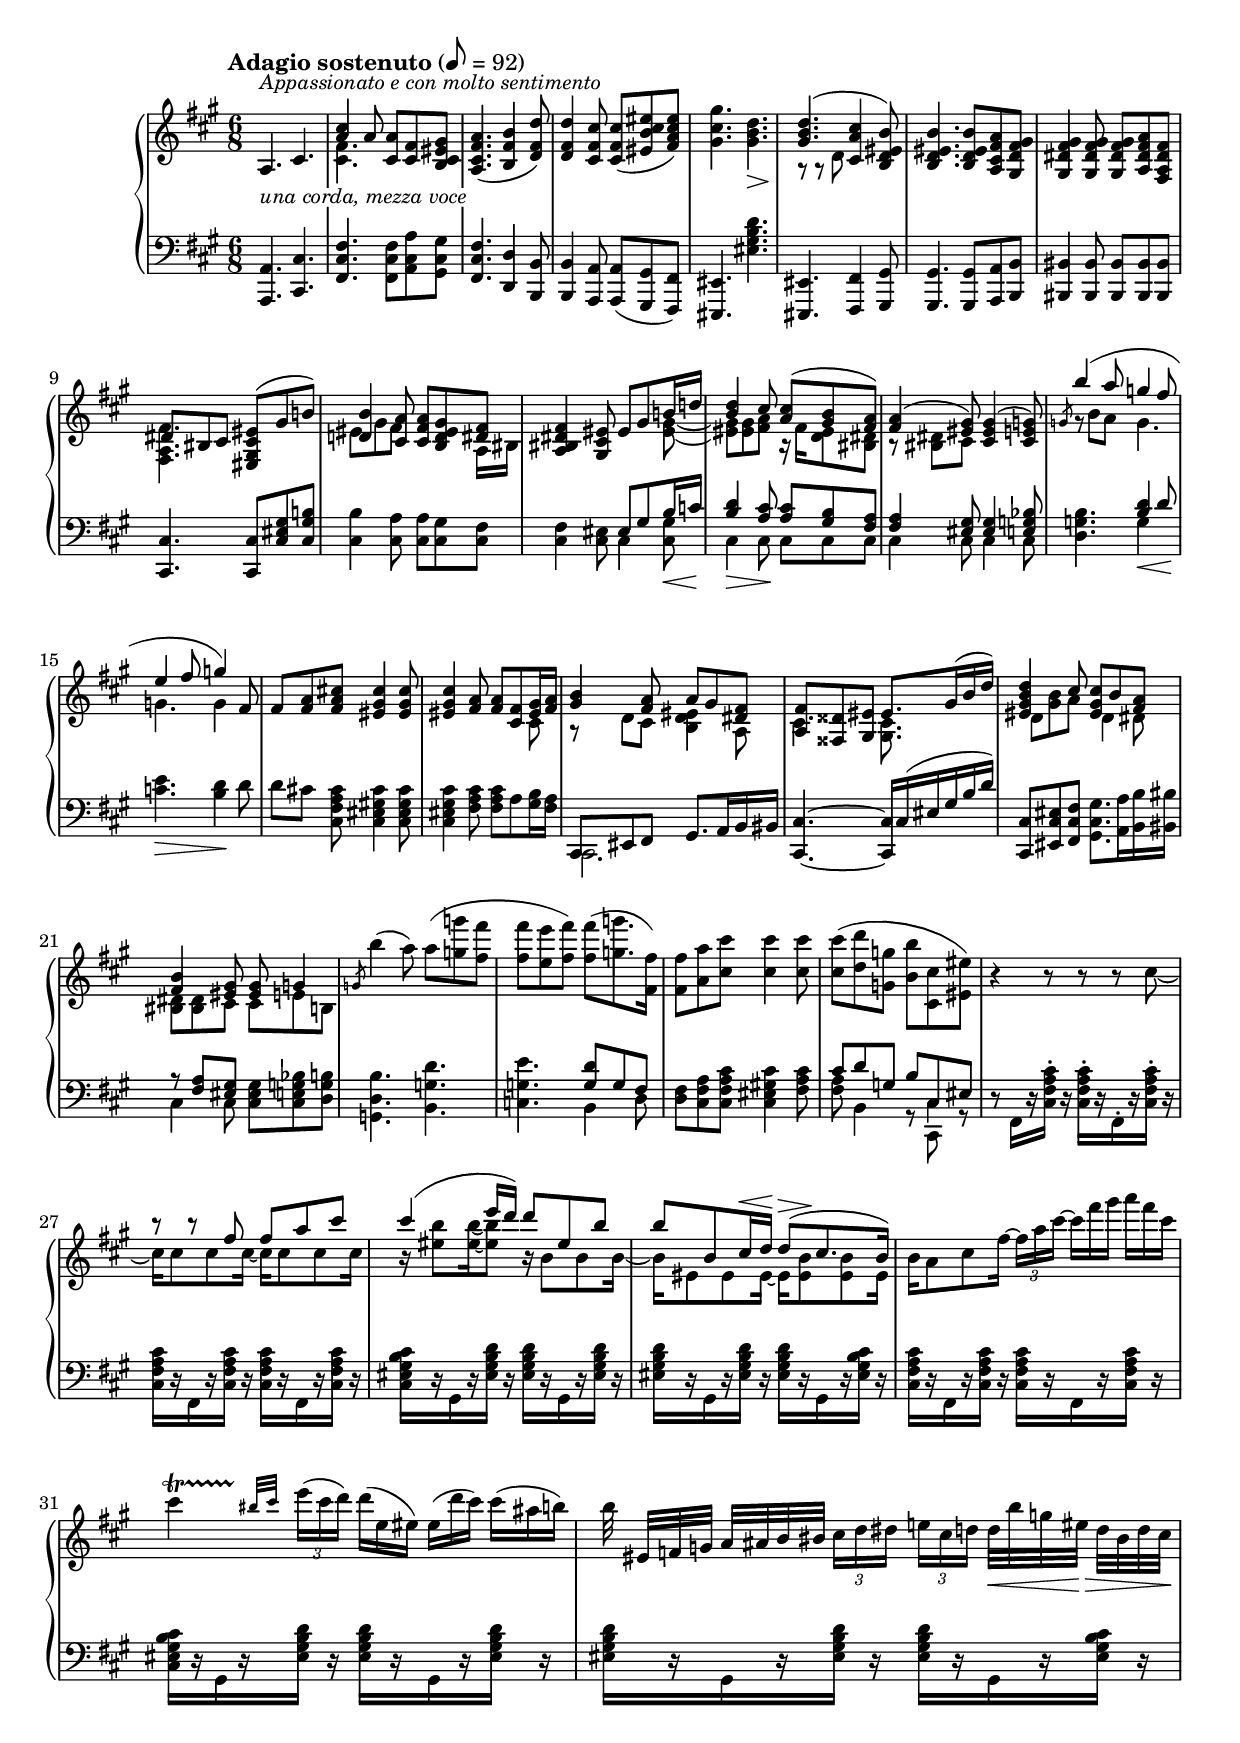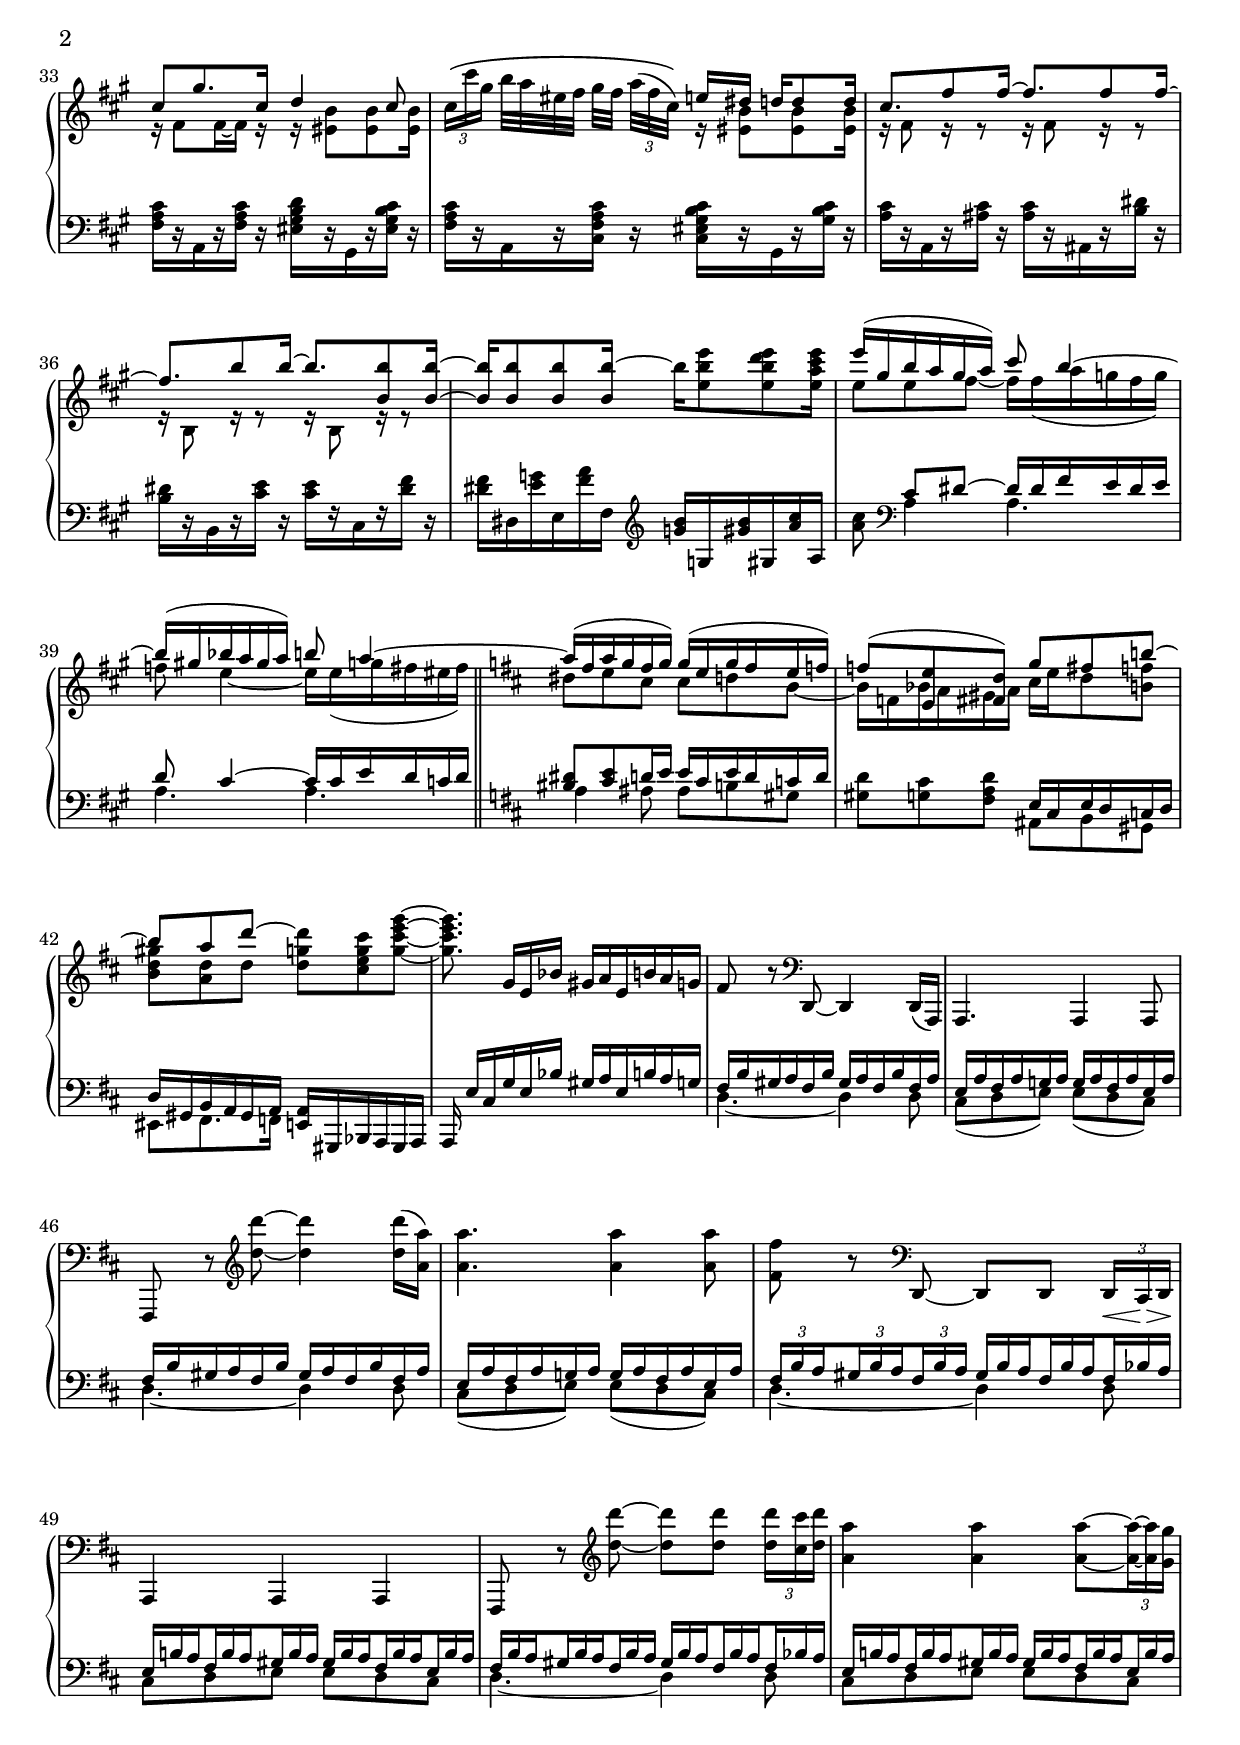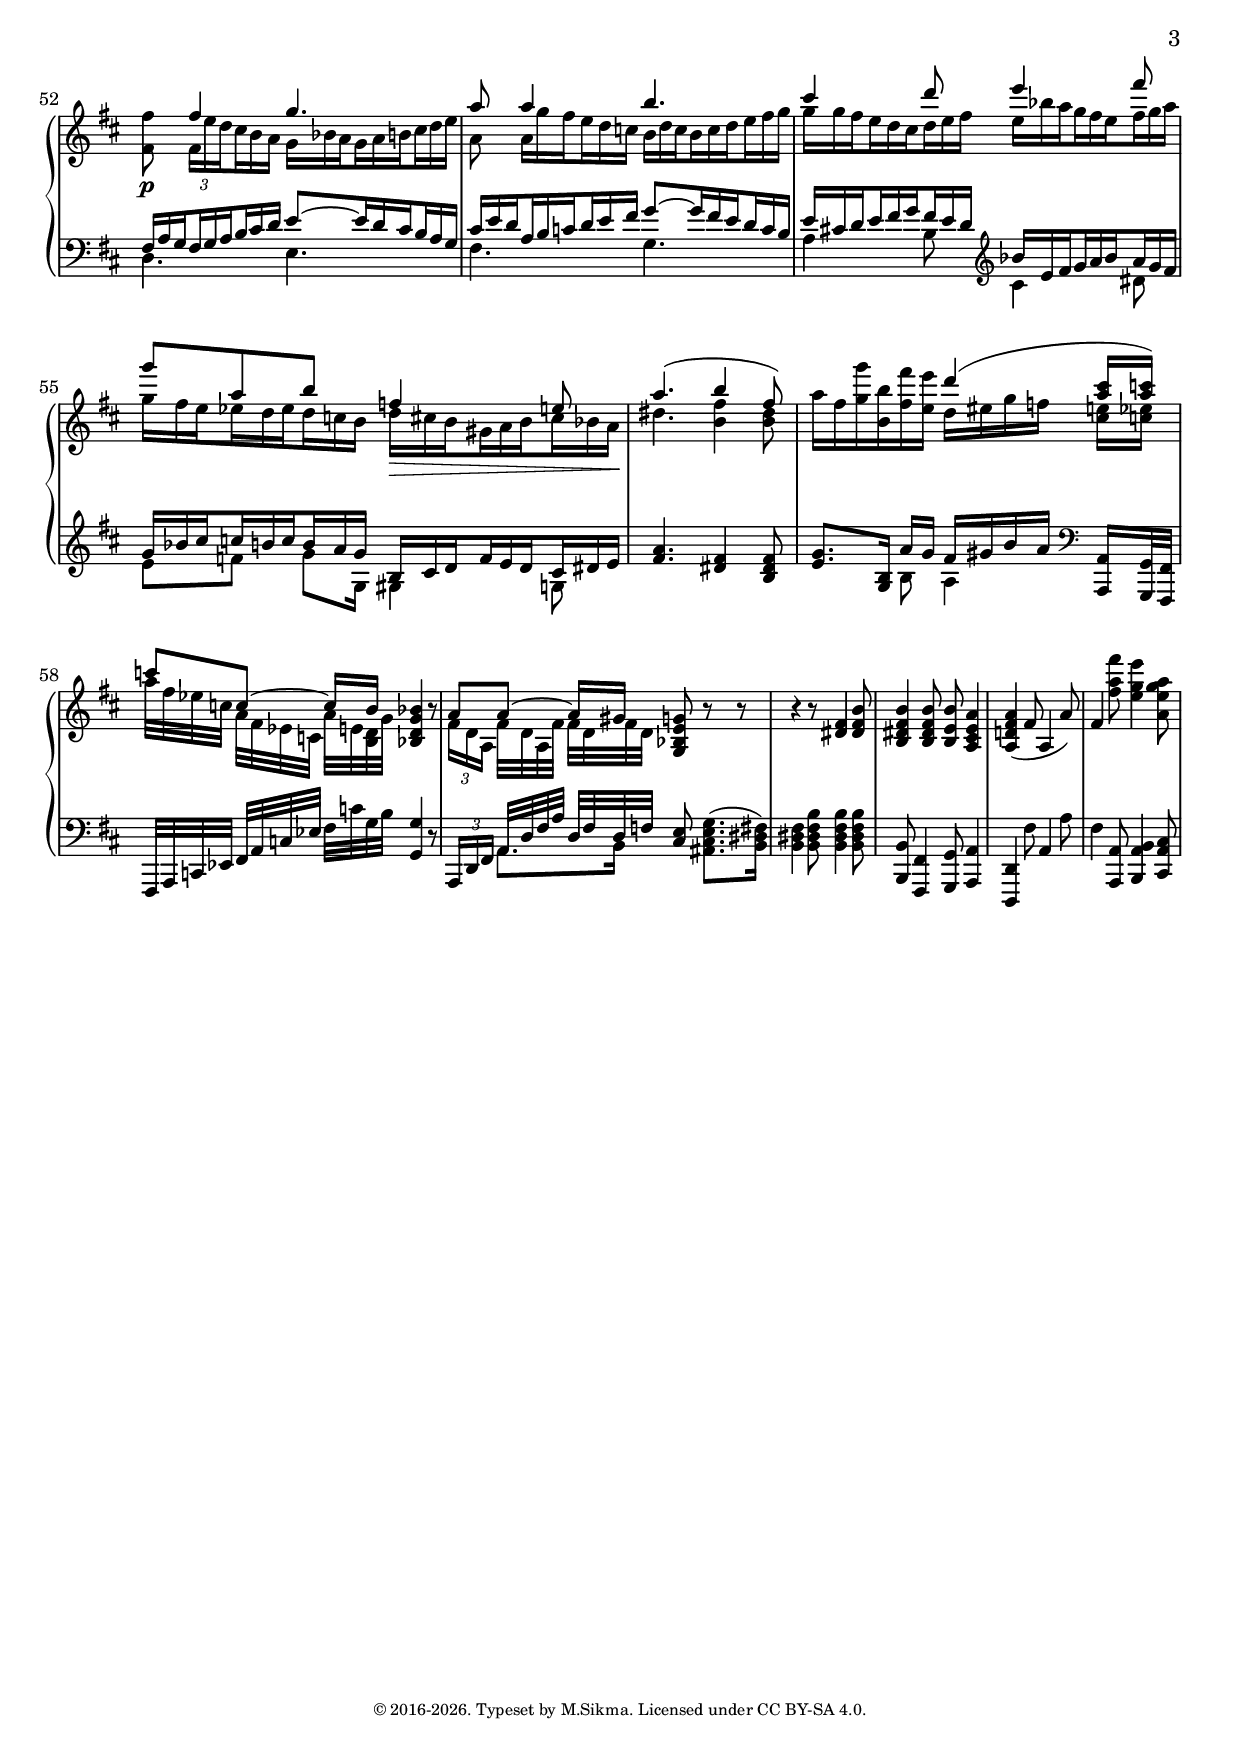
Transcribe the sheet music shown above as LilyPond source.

%===========================================================================
%    Piano Sonata Op.106 (L.Beethoven) - III
%===========================================================================
%
%    (C) 2016-2017, Michiel Sikma <michiel@sikma.org>
%    Licensed under CC BY-SA 4.0.
%
%---------------------------------------------------------------------------

\version "2.19.42"
\include "sonata-op106-includes.ily"

%---------------------------------------------------------------------------
%    III. Adagio sostenuto
%---------------------------------------------------------------------------

three-section-one = {
  \key fis \minor
  \time 6/8
  \tempo "Adagio sostenuto" 8 = 92
}

\bookpart {
  \paper {
    markup-system-spacing = \std-padding-page-n
    bookTitleMarkup = \std-title-markup-page-n-no-titles
  }
  \header {
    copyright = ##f
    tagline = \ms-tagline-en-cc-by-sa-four
  }
  \score {
    \new PianoStaff \with {
      \std-staff-spacing
    } <<
      \set PianoStaff.connectArpeggios = ##t
      %---------------------------------------------------------------------
      %    Right hand
      %---------------------------------------------------------------------
      \new Staff = "right" \with {
        \std-magnification
        \stdDynSize
        midiInstrument = "acoustic grand"
      } {
        \clef treble \relative c'' {
          \three-section-one
          a,4.^\markup { \italic "Appassionato e con molto sentimento" }_\markup { \whiteout { \italic "una corda, mezza voce" } }
          cis4. |
          <<
            \relative c'' {
              <a cis>4 a8 s4.
            }
            \\
            \relative c' {
              <cis fis>4. \stemUp
              <cis a'>8 <cis fis>8 <b cis eis gis>8
            }
          >> |
          <a cis fis a>4._( <b fis' b>4 <d fis d'>8) |
          4 <cis fis cis'>8 8_( <eis b' cis eis> <fis a cis eis>) |
          <gis cis gis'>4.
        }
        \relative c'' {
          <<
            {
              \stemDown <gis b d>4.\> \stemUp <gis d' b>4.\!^( <cis, a' cis>4 <b d eis b'>8) |
              4.
            }
            \\
            \relative c' {
              s4. | a8\rest a8\rest d8
            }
          >>
          <b d eis b'>8 <a cis fis a>8 <gis d' fis gis>8 |
          <gis dis' fis gis>4 8 8 <a dis fis a>8 <fis a dis fis>8 |
          <<
            \relative c' {
              % TODO shift these notes to the right
              dis8 bis cis
            }
            \\
            \relative c {
              <fis a fis'>4.
            }
          >>
          <eis gis cis eis>8^( gis' b!) |
          <<
            \relative c' {
              <d! b'>4 <cis a'>8
            }
            \\
            \relative c' {
              eis8-[ gis fis]
            }
          >>
          <<
            \relative c' {
              <cis fis a>8 <b d eis gis> <dis fis> |
              <a bis dis fis>4 <gis cis eis>8
              eis'8-[ gis b!16 d!] |
              <b d>4 cis8 <a cis>8^( <gis b>8 <fis a>8) |
              <fis a>4^( <eis gis>8) <cis eis gis>4^( <cis e g>8) |
              \slashedGrace g'8
              \once \override Slur.positions = #'(4.8 . 3.7)
              \once \override Slur.eccentricity = #0.75
              \once \override Slur.height-limit = #4.5
              b'4^( a8 g4 fis8 |
              e4 fis8 g4) fis,8 |
              fis8-[ <fis a> <fis a cis!>] <eis gis cis>4 8 |
              <<
                \relative c' {
                  <eis gis cis>4 <fis a>8 8-[ <cis fis>8 <eis gis>16 <fis a>16] |
                  <gis b>4 <fis a>8 a8-[ gis <dis fis>] |
                  <a fis'>8-[ <fisis disis'>8 <gis eis'>8] eis'8.-[ gis16^( b d]) |
                  <eis, gis b d>4 cis'8 <eis, gis cis>8 b' <fis a>8 |
                  <fis b>4 <eis gis>8 8 g4 |
                  \stemNeutral
                  \slashedGrace g8 b'4^( a8)
                  \once \override Slur.positions = #'(5.2 . 3.5)
                  \once \override Slur.height-limit = #4.5
                  \once \override Slur.eccentricity = #-1.05
                  a8^( <g g'>8 <fis fis'> | 8 <e e'> <fis fis'>)
                  % Todo fix slur
                  % Todo lower the dot
                  \once \override Slur.height-limit = #13.5
                  \once \override Slur.eccentricity = #0.25
                  \once \override Slur.positions = #'(6.0 . 4.3)
                  <fis fis'>^(
                  g8.
                  <fis, fis'>16) |
                  <fis fis'>8 <a a'>8 <cis cis'>8 4 8 |
                  \once \override Slur.height-limit = #4.5
                  <cis cis'>8^( <d d'> <g, g'> <b b'> <cis, cis'> <eis eis'>)
                }
                \\
                \relative c' {
                  s4 s8 s8 s8 cis8 |
                  a8\rest d8-[ cis] <b d eis>4 a8 |
                  cis4. <gis cis>8. s8. |
                  d'8-[ <gis b>8 a8] d,4 dis8 |
                  <bis dis>8 8 cis cis e b
                }
                \\
                \relative c'''' {
                  s2. |
                  s2. |
                  s2. |
                  s2. |
                  s2. |
                  s2. |
                  s8 s8 s8 s8
                  % Cheating a little bit here. We made this note a 4 instead of 8.
                  % This way it looks correctly. We only put this here because
                  % we need to move only this note's dot down one position.
                  \once \override Dots.extra-offset = #'(0 . -1)
                  \voiceOne
                  \stemDown
                  g4.
                }
              >> |
            }
            \\
            \relative c' {
              s8 s8 a16-[ bis] |
              s4 s8 s4 <eis_~ gis_~>8 |
              <eis! gis>8 <eis gis> <fis a>
              b,16\rest fis'16 <d eis>8 <bis dis>8 |
              b8\rest <bis dis>8-[ cis] s4. |
              g'8\rest b8 a g4. |
              g4. g4 s8 |
            }
          >> |
          r4 r8 r8 r8
          <<
            \relative c''' {
              s8 | b8\rest b8\rest fis8 fis a cis |
              \once \override Slur.height-limit = #4
              \once \override Slur.positions = #'(5.8 . 3.7)
              cis4^( e16-[ d]) d8 eis, b' |
              % todo: make these cresc/decresc a bit nicer
              b8 b, cis16^\< d\! d8^( cis8. b16)
            }
            \\
            \relative c'' {
              cis8_~ | cis16 8 8 16_~ 16 8 8 16 |
              b16\rest <eis b'>8 <eis_~ b'_~>16 8 b16\rest b8 8 b16_~ |
              b16 eis,8 8 eis16_~ 16^\> <eis b'>8\! 8 eis16
            }
          >> |
          b16 a8 cis fis16^~
          \tuplet 3/2 { fis16-[ a cis16^~] }
          \implicitTuplets
          \tuplet 3/2 { cis16-[ fis gis] }
          \tuplet 3/2 { a-[ fis cis] } |
          \afterGrace cis4\startTrillSpan { bis32\stopTrillSpan cis }
          \explicitTuplets
          \tuplet 3/2 { e16-[^( cis d)] }
          \implicitTuplets
          \tuplet 3/2 { d16-[^( e, eis)] }
          \tuplet 3/2 { eis16-[^( d' cis)] }
          \tuplet 3/2 { cis16-[^( ais b]) } |
          b32
          eis,,32-[ f g] a-[ ais b bis]
          \explicitTuplets
          \tuplet 3/2 { cis16-[ d dis] }
          \tuplet 3/2 { e!16-[ cis d] }
          d32-[\< b' g eis]\!\> d-[ bis d cis]\! |
          <<
            \relative c'' {
              \override Tie.minimum-length = #2.5
              cis8 gis'8. cis,16 d4 cis8 |
              \tupletDown
              \stemNeutral
              \tuplet 3/2 { cis16-[^\( cis' gis] }
              b32-[ a eis fis]
              gis-[ fis]
              \tuplet 3/2 { a-[^( fis cis]^)\) }
              \stemUp
              e16-[ dis] d16-[ 8 16] |
              cis8.-[ fis8 16]^~ 8.-[ 8 16]^~ |
              8.-[ b8 16]^~ 8.-[ <b, b'>8 <b^~ b'^~>16] |
              <b b'>16-[ 8 8 <b b'^~>16]
              \stemNeutral
              b'16 <e, b' e>8
              % Note: Henle has an extra neutral on d, but I don't see the need.
              <e b' d e>8
              <e a cis e>16 |
              \stemUp
              e'16-[^( gis, b a gis a]) cis8 b4^~ |
              b16^( gis! bes a gis a) b8
              % todo: make tie nicer
              a4^~ |
              a16^( fis a g fis g) g^( e g fis e f) |
              f8^( <e, e'> <fis d'>) g' fis b!^~ |
              b8 a d^~ \stemNeutral <d, g d'> <cis e g cis> <g'_~ cis_~ e^~ g^~> |
              8. g,16-[ e bes'] gis-[ a e b' a g]
            }
            \\
            \relative c' {
              e16\rest fis8 fis16_~ fis16 e16\rest e16\rest <eis b'>8 8 16 |
              \noBreak
              s4. e16\rest <eis b'>8 8 16 |
              e16\rest fis8 e16\rest e8\rest e16\rest fis8 e16\rest e8\rest |
              e16\rest b8 e16\rest e8\rest e16\rest b8 e16\rest e8\rest |
              s2. |
              e'8 e fis_~ fis16 16_( a g fis g) |
              f8 e4_~ e16 e_( g fis eis fis) |
              \bar "||"
              \key b \minor
              dis8 e cis cis d b_~ |
              b16 f bes a gis a cis e d8 <b f'> |
              <b d gis>8 <a d>
              % Note: first edition ties the following to to the next d.
              % Henle notes this is probably an engraving error.
              d s4. |
            }
          >> |
          fis,8 r8 \clef bass
          d,,8_~ d4 d16_( a) |
          a4. a4 a8 |
          fis8 r8 \clef treble
          <d''''_~ d'^~>8 <d d'>4 <d d'>16^( <a a'>) |
          <a a'>4. 4 8 |
          <fis fis'>8 r8 \clef bass
          d,,8_~ d8-[ d8] \tuplet 3/2 { d16\< cis\> d\! } |
          a4 4 4 |
          fis8 r8 \clef treble
          <d''''_~ d'^~>8 <d d'>8-[ <d d'>8] \tuplet 3/2 { <d d'>16 <cis cis'> <d d'> } |
          \hideTupletBracket
          <a a'>4 4 <a_~ a'^~>8 \tuplet 3/2 { <a_~ a'^~>16 16 <g g'> } |
          <fis fis'>8\p
          <<
            \relative c'' {
              fis4 g4. |
              a8 a4 b4. |
              cis4 d8 e4 fis8 |
              g8 a,8 b f4 e8
            }
            \\
            \relative c' {
              \hideTupletBracket
              \set subdivideBeams = ##t
              \tuplet 3/2 { fis16 e' d }
              \implicitTuplets
              \tuplet 3/2 { cis b a }
              \tuplet 3/2 { g bes a }
              \tuplet 3/2 { g a b }
              \tuplet 3/2 { cis d e }
              |
              a,8\noBeam
              \tuplet 3/2 { a16 g' fis }
              \tuplet 3/2 { e d c }
              \tuplet 3/2 { b d c }
              \tuplet 3/2 { b c d }
              \tuplet 3/2 { e fis g }
              |
              \tuplet 3/2 { g g fis }
              \tuplet 3/2 { e d cis }
              \tuplet 3/2 { d e fis }
              \tuplet 3/2 { e bes' a }
              \tuplet 3/2 { g fis e }
              \tuplet 3/2 { fis g a }
              |
              \tuplet 3/2 { g fis e }
              \tuplet 3/2 { es d es }
              \tuplet 3/2 { d c b }
              \tuplet 3/2 { d\> cis b }
              \tuplet 3/2 { gis a b }
              \tuplet 3/2 { cis bes a\! }
              |
            }
          >>
          <<
            \relative c''' {
              a4.^( b4 fis8) |
              s4 s8
              \once \override Slur.height-limit = #3
              \once \override Slur.positions = #'(0 . 3.7)
              d'4^( <a cis>16-[ <a c>]) |
              c8-[ c,^~] c16-[ b] s4 s8 |
              a8-[ 8^~] a16-[ gis] s4 s8 |
            }
            \\
            \relative c'' {
              dis4. <b fis'>4 <b dis>8 |
              \set subdivideBeams = ##f
              a'16-[ fis <g g'> <b, b'> <fis' fis'> <e e'>]
              d-[ eis g f] <cis e>16-[ <c es>] |
              a'32-[ fis es c] a-[ fis es c] a'-[ e <b d> g'] \stemNeutral <bes, d g bes>4 \relative c'' b8\rest |
              \stemDown
              \explicitTuplets
              \tuplet 3/2 { fis'16-[ d a] }
              fis'32-[ d a fis']
              fis d fis d
              \stemNeutral
              <g, bes e g>8 \relative c'' { b8\rest b8\rest } |
            }
          >> |
          r4 r8 <dis fis>4 <dis fis b>8 |
          <b dis fis b>4 8 <b e b'>8 <a cis e a>4 |
          <a d! fis a>4_( fis'8 a,4 a'8) |
          fis4 <fis' a fis'>8 <e g e'>4 <a, e' g a>8
        }
      }
      %---------------------------------------------------------------------
      %    Left hand
      %---------------------------------------------------------------------
      \new Staff = "left" \with {
        \std-magnification
        \stdDynSize
        midiInstrument = "acoustic grand"
      } {
        \clef bass \relative c, {
          \three-section-one
          <a a'>4. <cis cis'>4. |
          <fis cis' fis>4. \stemDown <fis cis' fis>8 <a cis a'>8 <gis cis gis'>8 |
          \stemUp <fis cis' fis>4.
          \stemNeutral
          <d d'>4 <b b'>8 | 4 <a a'>8 8_( <gis gis'> <fis fis'>) |
          <eis eis'>4. <eis''! gis b d>4. |
          <eis,, eis'>4. <fis fis'>4 <gis gis'>8 |
          <gis gis'>4. <gis gis'>8 <a a'>8 <b b'>8 |
          <bis bis'>4 8 8 8 8 |
          <cis cis'>4. <cis cis'>8 <cis' eis gis>8 <cis gis' b!>8 |
          <cis b'>4 <cis a'>8 8 <cis gis'> <cis fis> |
          4 <cis eis>8
          <<
            \relative c {
              eis8 gis b16 c16 |
              <b d>4 <a cis>8 8 <gis b>8 <fis a>8 |
              4 <eis gis>8 4 <e g bes>8
            }
            \\
            \relative c {
              cis4 <cis gis'>8\< |
              cis4\> 8\! 8 8 8 |
              4 8 4 8
            }
          >> |
          <d g b>4.
          <<
            \relative c' {
              <b d>4 d8
            }
            \\
            \relative c' {
              g4\< s8 |
              <c e>4.\> <b d>4\! d8
            }
          >> |
          d'8-[ cis!8] <cis, fis a cis>8 <cis eis gis! cis>4 8 |
          <cis eis gis cis>4 <fis a cis>8 8-[ a <gis b>16 <fis a>16] |
          <<
            \relative c, {
              cis8 eis fis gis8.-[ a16 b bis] |
              s2. |
              s2. |
              a'8\rest <a fis>8-[ <eis gis>] s4. |
              s2. |
              s4. <g d'>8 g fis |
              s2. |
              cis'8 d g, b cis, eis
            }
            \\
            \relative c, {
              % Note: purposely left un-merged.
              cis2. |
              \stemNeutral
              <cis_~ cis'^~>4. 16-[ cis'^( eis gis b d)] |
              <cis,, cis'>8 <eis cis' eis>8 <fis cis' fis>8
              <gis cis gis'>8.-[ <a a'>16 <b b'>16 <bis bis'>16] |
              \stemDown cis4 cis8 <cis eis gis>8 <cis e g bes>8 <d g b>8 |
              <g, d' b'>4. <b g' d'>4. |
              <c g' e'>4.
              b4 d8 |
              <d fis>8 <cis fis a>8 <cis fis a cis>8 <cis eis gis! cis>4 <fis a cis>8 |
              <fis a>8 b,4 g8\rest s8 g8\rest
            }
            \\
            \relative c {
              s2. |
              s2. |
              s2. |
              s2. |
              s2. |
              s2. |
              s2. |
              s4 s8 s8 \voiceOne \stemDown
              \once \override Voice.Stem.length = #3.8
              cis4
            }
            \\
            \relative c, {
              s2. |
              s2. |
              s2. |
              s2. |
              s2. |
              s2. |
              s2. |
              s4 s8 s8 \voiceOne \stemDown cis8
            }
          >> |
          r8
          % Exactly as original edition.
          fis,16-[ r16 <cis' fis a cis>16-.] r16
          <cis fis a cis>16-.-[ r16 fis,16-. r16 <cis' fis a cis>16-.] r16 |
          <cis fis a cis>16-[ r16 fis,16 r16 <cis' fis a cis>16] r16
          <cis fis a cis>16-[ r16 fis,16 r16 <cis' fis a cis>16] r16 |
          <cis eis gis b cis>16-[ r16 gis16 r16 <eis' gis b d>16] r16
          <eis gis b d>16-[ r16 gis,16 r16 <eis' gis b d>16] r16 |
          <eis gis b d>16-[ r16 gis,16 r16 <eis' gis b d>16] r16
          <eis gis b d>16-[ r16 gis,16 r16 <eis' gis b cis>16] r16 |
          <cis fis a cis>16-[ r16 fis,16 r16 <cis' fis a cis>16] r16
          <cis fis a cis>16-[ r16 fis,16 r16 <cis' fis a cis>16] r16 |
          <cis eis gis b cis>16-[ r16 gis16 r16 <eis' gis b d>16] r16
          <eis gis b d>16-[ r16 gis,16 r16 <eis' gis b d>16] r16 |
          <eis gis b d>16-[ r16 gis,16 r16 <eis' gis b d>16] r16
          <eis gis b d>16-[ r16 gis,16 r16 <eis' gis b cis>16] r16 |
          <fis a cis>16-[ r16 a,16 r16 <fis' a cis>16] r16
          <eis gis b d>16-[ r16 gis,16 r16 <eis' gis b cis>16] r16 |
          <fis a cis>16-[ r16 a,16 r16 <cis fis a cis>16] r16
          <cis eis gis b cis>16-[ r16 gis16 r16 <gis' b cis>16] r16 |
          <a cis>16-[ r16 a, r16 <ais' cis>16] r16
          <ais cis>16-[ r16 ais, r16 <b' dis>16] r16 |
          <b dis>16-[ r16 b, r16 <cis' e>16] r16
          <cis e>16-[ r16 cis, r16 <dis' fis>16] r16 |
          <dis fis>16-[ dis, <e' g> e, <fis' a>16 fis,]
          \clef treble
          <g' b>16-[ g, <gis' b> gis, <a' cis> a,] |
          <a' cis>8
          % Note: first edition stays in treble a bit longer.
          % Either is usable.
          \clef bass
          <<
            \relative c' {
              cis8 dis^~ dis16 dis fis e dis e |
              d8 cis4^~ cis16 cis e d c d |
              \key b \minor
              <bis dis>8-[ <cis e> d16 e] e16 cis e d c d |
              s4. e,16 cis e d c d |
              d gis, b a gis a <a e> gis, bes a gis a |
              a16 e''-[ cis g' e bes'] gis-[ a e b' a g] |
              fis b gis a fis b gis a fis b fis a |
              e a fis a g! a g a fis a e a |
              fis b gis a fis b gis a fis b fis a |
              e a fis a g! a g a fis a e a |
              \set subdivideBeams = ##t
              \hideTupletBracket
              \explicitTuplets
              \tuplet 3/2 { fis b a }
              \tuplet 3/2 { gis b a }
              \tuplet 3/2 { fis b a }
              \implicitTuplets
              \tuplet 3/2 { gis b a }
              \tuplet 3/2 { fis b a }
              \tuplet 3/2 { fis bes a }
              |
              \tuplet 3/2 { e b'! a }
              \tuplet 3/2 { fis b a }
              \tuplet 3/2 { gis b a }
              \tuplet 3/2 { gis b a }
              \tuplet 3/2 { fis b a }
              \tuplet 3/2 { e b' a }
              |
              \tuplet 3/2 { fis b a }
              \tuplet 3/2 { gis b a }
              \tuplet 3/2 { fis b a }
              \tuplet 3/2 { gis b a }
              \tuplet 3/2 { fis b a }
              \tuplet 3/2 { fis bes a }
              |
              \tuplet 3/2 { e b'! a }
              \tuplet 3/2 { fis b a }
              \tuplet 3/2 { gis b a }
              \tuplet 3/2 { gis b a }
              \tuplet 3/2 { fis b a }
              \tuplet 3/2 { e b' a }
              |
              \tuplet 3/2 { fis16 a g }
              \tuplet 3/2 { fis g a }
              \tuplet 3/2 { b cis d }
              e8^~
              \tuplet 3/2 { e16 d cis }
              \tuplet 3/2 { b a g }
              |
              \tuplet 3/2 { cis e d }
              \tuplet 3/2 { a b c }
              \tuplet 3/2 { d e fis }
              g8^~
              \tuplet 3/2 { g16 fis e }
              \tuplet 3/2 { d c b }
              |
              \tuplet 3/2 { e cis! d }
              \tuplet 3/2 { e fis g }
              \tuplet 3/2 { fis e d }
              \clef treble
              \tuplet 3/2 { bes' e, fis }
              \tuplet 3/2 { g a bes }
              \tuplet 3/2 { a g fis }
              |
              \tuplet 3/2 { g bes cis }
              \tuplet 3/2 { c b c }
              \tuplet 3/2 { b a g }
              \tuplet 3/2 { b, cis d }
              \tuplet 3/2 { f e d }
              \tuplet 3/2 { cis dis e }
            }
            \\
            \relative c' {
              a4 a4. |
              a4. a4. |
              a4 ais8 8 b gis |
              <gis d'>8 <g cis> <fis a d> ais,8 b gis |
              eis8 fis8. f16 s4 s8 |
              s2. |
              d'4._~ d4 d8 |
              cis8_( d e) e_( d cis) |
              d4._~ d4 d8 |
              cis8_( d e) e_( d cis) |
              d4._~ d4 d8 |
              cis8 d e e d cis |
              d4._~ d4 d8 |
              cis8 d e e d cis |
              d4. e4. |
              fis4. g4. |
              a4 b8 cis4 dis8 |
              e8-[ f8] \implicitTuplets \tuplet 3/2 { g8-[ g,16] } gis4 g8
            }
          >>
          <fis a>4. <dis fis>4 <b dis fis>8 |
          <<
            \relative c' {
              <e g>8.-[ <g, b>16] a'16-[ g] fis-[ gis b a]
              \clef bass
              <a,,, a'>16 <g g'>32 <fis fis'>
            }
            \\
            \relative c' {
              s8. s16 b8 a4 
            }
          >> |
          fis,,32-[ a c es] fis-[ a c es] fis-[ c' g b] \stemUp <g, g'>4 \stemNeutral r8 |
          <<
            \relative c, {
              \stemUp
              \tuplet 3/2 { a16 d fis }
              a32-[ d fis a]
              d,-[ fis d f]
              <cis e>8 \stemNeutral <ais cis e g>8.-[^( <b dis fis>16]) |
            }
            \\
            \relative c {
              \mergeDifferentlyDottedOn
              s8 a8.-[ b16]
            }
          >>
          <b dis fis>4 <b dis fis b>8 4 8 |
          <b, b'>8 <fis fis'>4 <g g'>8 <a a'>4 |
          <d, d'>4 fis''8 a,4 a'8 |
          fis4 <a,, a'>8 <b a' b>4 <cis a' cis>8 |
        }
      }
    >>
    \layout {
      \context {
        \Score
        \override SpacingSpanner.common-shortest-duration = #(ly:make-moment 1/8)
        \consists #Span_stem_engraver
      }
    }
    \midi {
      \tempo 4 = 60
    }
  }
}
